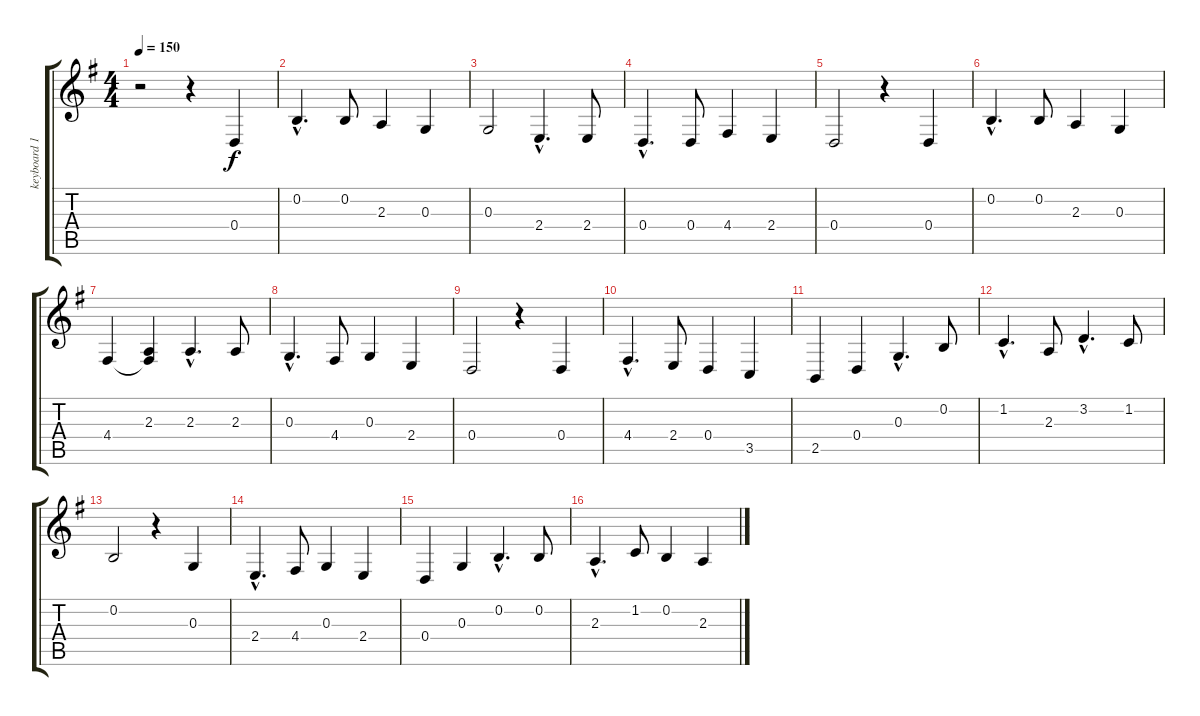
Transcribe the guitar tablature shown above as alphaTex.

\track ("keyboard 1" "keyboard 1") {instrument brightacousticpiano}
\staff {score tabs}
\tuning (E4 B3 G3 D3 A2 E2) {hide}
\ts (4 4)
\tempo 150
\clef g2
\ks g
r.2{dy f instrument brightacousticpiano} r.4 0.4.4 |
0.2{hac}.4{d} 0.2.8 2.3.4 0.3.4 |
0.3.2 2.4{hac}.4{d} 2.4.8 |
0.4{hac}.4{d} 0.4.8 4.4.4 2.4.4 |
0.4.2 r.4 0.4.4 |
0.2{hac}.4{d} 0.2.8 2.3.4 0.3.4 |
4.4.4 (2.3 4.4{t}).4 2.3{hac}.4{d} 2.3.8 |
0.3{hac}.4{d} 4.4.8 0.3.4 2.4.4 |
0.4.2 r.4 0.4.4 |
4.4{hac}.4{d} 2.4.8 0.4.4 3.5.4 |
2.5.4 0.4.4 0.3{hac}.4{d} 0.2.8 |
1.2{hac}.4{d} 2.3.8 3.2{hac}.4{d} 1.2.8 |
0.2.2 r.4 0.3.4 |
2.4{hac}.4{d} 4.4.8 0.3.4 2.4.4 |
0.4.4 0.3.4 0.2{hac}.4{d} 0.2.8 |
2.3{hac}.4{d} 1.2.8 0.2.4 2.3.4
